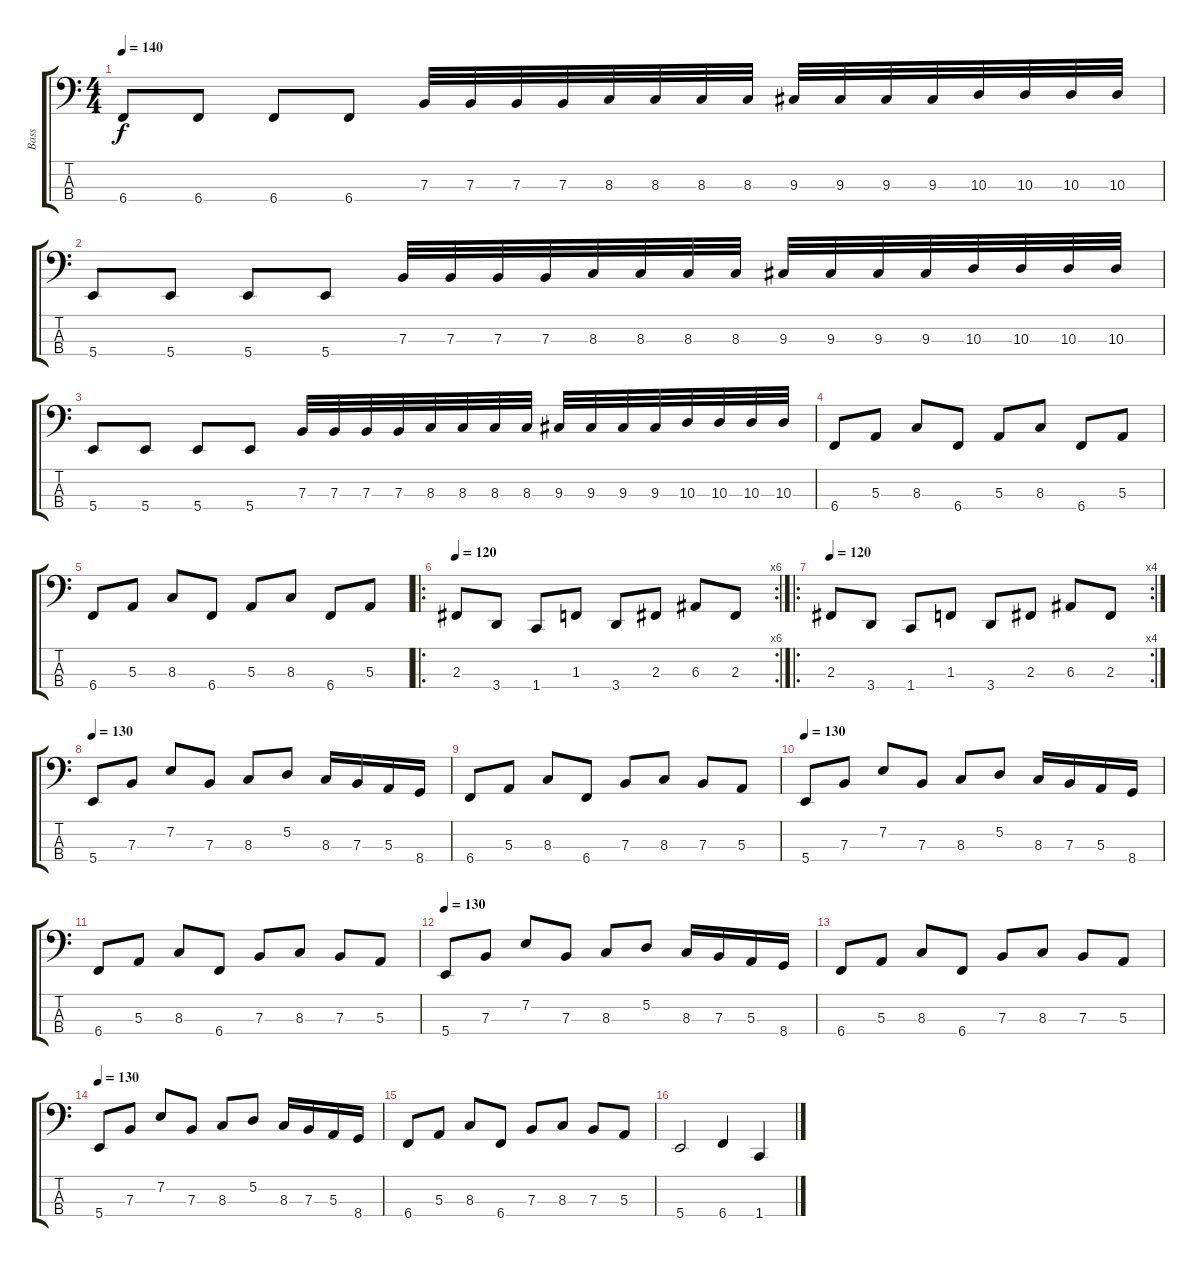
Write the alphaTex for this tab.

\track ("Bass" "Bass") {instrument electricbassfinger}
\staff {score tabs}
\tuning (D2 A1 E1 B0) {hide}
\ts (4 4)
\tempo 140
\clef f4
\ks c
6.4.8{dy f} 6.4.8 6.4.8 6.4.8 7.3.32 7.3.32 7.3.32 7.3.32 8.3.32 8.3.32 8.3.32 8.3.32 9.3.32 9.3.32 9.3.32 9.3.32 10.3.32 10.3.32 10.3.32 10.3.32 |
5.4.8 5.4.8 5.4.8 5.4.8 7.3.32 7.3.32 7.3.32 7.3.32 8.3.32 8.3.32 8.3.32 8.3.32 9.3.32 9.3.32 9.3.32 9.3.32 10.3.32 10.3.32 10.3.32 10.3.32 |
5.4.8 5.4.8 5.4.8 5.4.8 7.3.32 7.3.32 7.3.32 7.3.32 8.3.32 8.3.32 8.3.32 8.3.32 9.3.32 9.3.32 9.3.32 9.3.32 10.3.32 10.3.32 10.3.32 10.3.32 |
6.4.8 5.3.8 8.3.8 6.4.8 5.3.8 8.3.8 6.4.8 5.3.8 |
6.4.8 5.3.8 8.3.8 6.4.8 5.3.8 8.3.8 6.4.8 5.3.8 |
\ro
\rc 6
\tempo 120
2.3.8 3.4.8 1.4.8 1.3.8 3.4.8 2.3.8 6.3.8 2.3.8 |
\ro
\rc 4
\tempo 120
2.3.8 3.4.8 1.4.8 1.3.8 3.4.8 2.3.8 6.3.8 2.3.8 |
\tempo 130
5.4.8{volume 8} 7.3.8 7.2.8 7.3.8 8.3.8 5.2.8 8.3.16 7.3.16 5.3.16 8.4.16 |
6.4.8 5.3.8 8.3.8 6.4.8 7.3.8 8.3.8 7.3.8 5.3.8 |
\tempo 130
5.4.8{volume 8} 7.3.8 7.2.8 7.3.8 8.3.8 5.2.8 8.3.16 7.3.16 5.3.16 8.4.16 |
6.4.8 5.3.8 8.3.8 6.4.8 7.3.8 8.3.8 7.3.8 5.3.8 |
\tempo 130
5.4.8{volume 8} 7.3.8 7.2.8 7.3.8 8.3.8 5.2.8 8.3.16 7.3.16 5.3.16 8.4.16 |
6.4.8 5.3.8 8.3.8 6.4.8 7.3.8 8.3.8 7.3.8 5.3.8 |
\tempo 130
5.4.8{volume 8} 7.3.8 7.2.8 7.3.8 8.3.8 5.2.8 8.3.16 7.3.16 5.3.16 8.4.16 |
6.4.8 5.3.8 8.3.8 6.4.8 7.3.8 8.3.8 7.3.8 5.3.8 |
5.4.2 6.4.4 1.4.4
